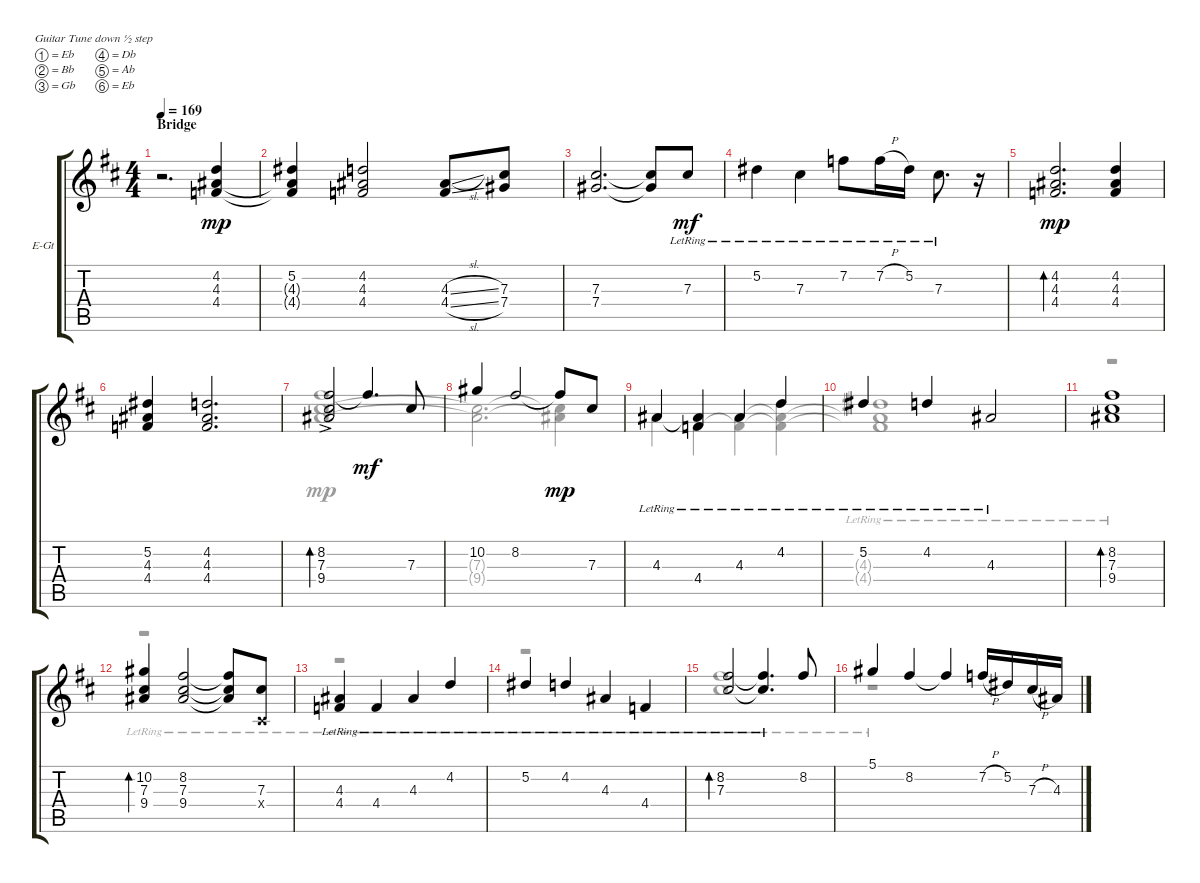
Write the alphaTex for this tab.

\defaultSystemsLayout 4
\bracketExtendMode groupsimilarinstruments
\firstSystemTrackNameOrientation horizontal
\otherSystemsTrackNameOrientation horizontal
\track ("Electric Guitar 3" "E-Gt") {instrument distortionguitar}
\staff {score tabs}
\tuning (Eb4 Bb3 Gb3 Db3 Ab2 Eb2)
\voice
\ts (4 4)
\section ("" "Bridge")
\tempo 169
\clef g2
\scale
0.333333
\ks bminor
r.2{d dy mp} (4.4 4.3 4.2).4 |
\scale
0.333333 (5.2 4.3{t} 4.4{t}).4 (4.2 4.3 4.4).2 (4.4{sl} 4.3{sl}).8 (7.4 7.3).8 |
\scale
0.333333 (7.4 7.3).2{d} (7.4{t} 7.3{t}).8 7.3{lr}.8{dy mf} |
\scale
0.333333 5.2{lr}.4 7.3{lr}.4 7.2{lr}.8 7.2{h lr}.16 5.2{lr}.16 7.3{lr}.8{d} r.16 |
\scale
0.333333 (4.4 4.3 4.2).2{d bd 185 dy mp} (4.2 4.3 4.4).4 |
\scale
0.333333 (5.2 4.3 4.4).4 (4.2 4.3 4.4).2{d} |
(8.2{ac} 7.3{ac} 9.4{ac}).2{bd 185} 8.2{t}.4{d dy mf} 7.3.8 |
10.2.4 8.2.2 8.2{t}.8{dy mp} 7.3.8 |
4.3{lr}.4 (4.4{lr} 4.3{lr t}).4 4.3{lr}.4 4.2{lr}.4 |
5.2{lr}.4 4.2{lr}.4 4.3{lr}.2 |
(7.3 9.4 8.2).1{bd 243} |
(7.3 9.4 10.2).4{bd 237} (7.3 9.4 8.2).2 (8.2{t} 7.3{t} 9.4{t}).8 (7.3 0.4{x}).8 |
(4.4{lr} 4.3{lr}).4 4.4{lr}.4 4.3{lr}.4 4.2{lr}.4 |
5.2{lr}.4 4.2{lr}.4 4.3{lr}.4 4.4{lr}.4 |
(7.3{lr} 8.2{lr}).2{bd 364} (8.2{lr t} 7.3{lr t}).4{d} 8.2.8 |
5.1.4 8.2.4 8.2{t}.4 7.2{h}.16 5.2.16 7.3{h}.16 4.3.16
\voice
\clef g2
\ottava regular
\simile none
\scale
0.333333
\ks bminor
|
\scale
0.333333 |
\scale
0.333333 |
\scale
0.333333 |
\scale
0.333333 |
\scale
0.333333 |
(7.3 8.2 9.4).1{bd 185} |
(7.3{t} 9.4{t}).2{d} (7.3{t} 9.4{t}).4 |
4.3.4{dy mp} 4.4.4 (4.3 4.4{t}).4 (4.2 4.3{t} 4.4{t}).4 |
(5.2{lr} 4.3{t} 4.4{t}).1 |
r.1{bd 0} |
r.1{bd 0} |
r.1 |
r.1 |
(8.2{lr} 7.3{lr}).1{bd 0} |
r.1
